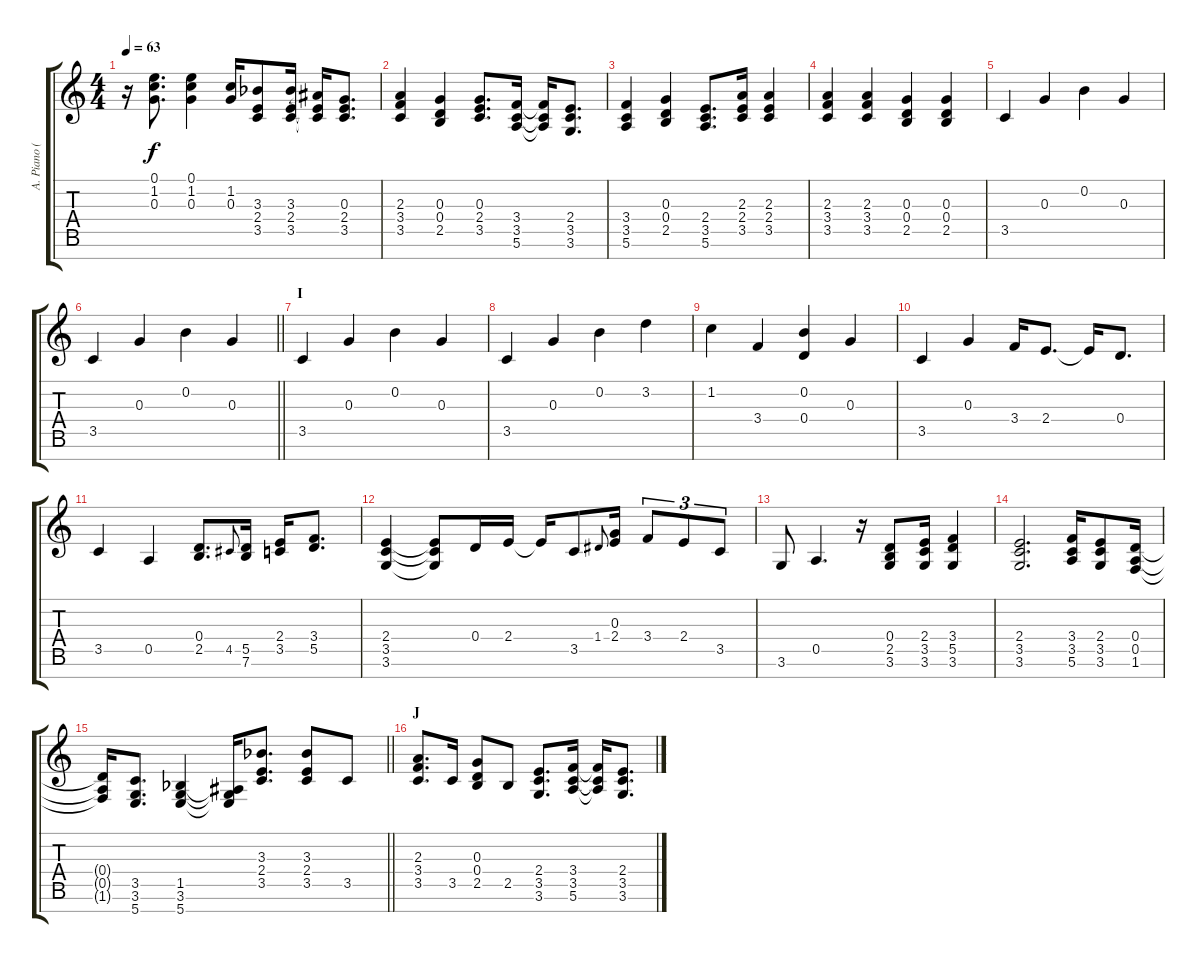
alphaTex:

\track ("A. Piano (Right Hand)" "A. Piano (") {instrument acousticgrandpiano}
\staff {score tabs}
\tuning (E5 B4 G4 D4 A3 E3 B2) {hide}
\ts (4 4)
\tempo 63
\clef g2
\ks c
r.16{dy f} (0.1 1.2 0.3).8{d} (0.1 1.2 0.3).4 (1.2 0.3).16 (3.3{acc b} 2.4 3.5).8 (3.3{acc b} 2.4 3.5).16 (3.3{t} 2.4{t} 3.5{t}).16 (0.3 2.4 3.5).8{d} |
(2.3 3.4 3.5).4 (0.3 0.4 2.5).4 (0.3 2.4 3.5).8{d} (3.4 3.5 5.6).16 (3.4{t} 3.5{t} 5.6{t}).16 (2.4 3.5 3.6).8{d} |
(3.4 3.5 5.6).4 (0.3 0.4 2.5).4 (2.4 3.5 5.6).8{d} (2.3 2.4 3.5).16 (2.3 2.4 3.5).4 |
(2.3 3.4 3.5).4 (2.3 3.4 3.5).4 (0.3 0.4 2.5).4 (0.3 0.4 2.5).4 |
3.5.4 0.3.4 0.2.4 0.3.4 |
\barLineRight lightlight
3.5.4 0.3.4 0.2.4 0.3.4 |
\section ("" "I")
3.5.4 0.3.4 0.2.4 0.3.4 |
3.5.4 0.3.4 0.2.4 3.2.4 |
1.2.4 3.4.4 (0.2 0.4).4 0.3.4 |
3.5.4 0.3.4 3.4.16 2.4.8{d} 2.4{t}.16 0.4.8{d} |
3.5.4 0.5.4 (0.4 2.5).8{d} 4.5.8{gr onbeat} (5.5 7.6).16 (2.4 3.5).16 (3.4 5.5).8{d} |
(2.4 3.5 3.6).4 (2.4{t} 3.5{t} 3.6{t}).8 0.4.16 2.4.16 2.4{t}.16 3.5.8 1.4.8{gr onbeat} (0.3 2.4).16 3.4.8{tu (3 2)} 2.4.8{tu (3 2)} 3.5.8{tu (3 2)} |
3.6.8 0.5.4{d} r.16 (0.4 2.5 3.6).8 (2.4 3.5 3.6).16 (3.4 5.5 3.6).4 |
(2.4 3.5 3.6).2{d} (3.4 3.5 5.6).16 (2.4 3.5 3.6).8 (0.4 0.5 1.6).16 |
\barLineRight lightlight
(0.4{t} 0.5{t} 1.6{t}).16 (3.5 3.6 5.7).8{d} (1.5{acc b} 3.6 5.7).4 (1.5{t} 3.6{t} 5.7{t}).16 (3.3{acc b} 2.4 3.5).8{d} (3.3{acc b} 2.4 3.5).8 3.5.8 |
\section ("" "J")
(2.3 3.4 3.5).8{d} 3.5.16 (0.3 0.4 2.5).8 2.5.8 (2.4 3.5 3.6).8{d} (3.4 3.5 5.6).16 (3.4{t} 3.5{t} 5.6{t}).16 (2.4 3.5 3.6).8{d}
